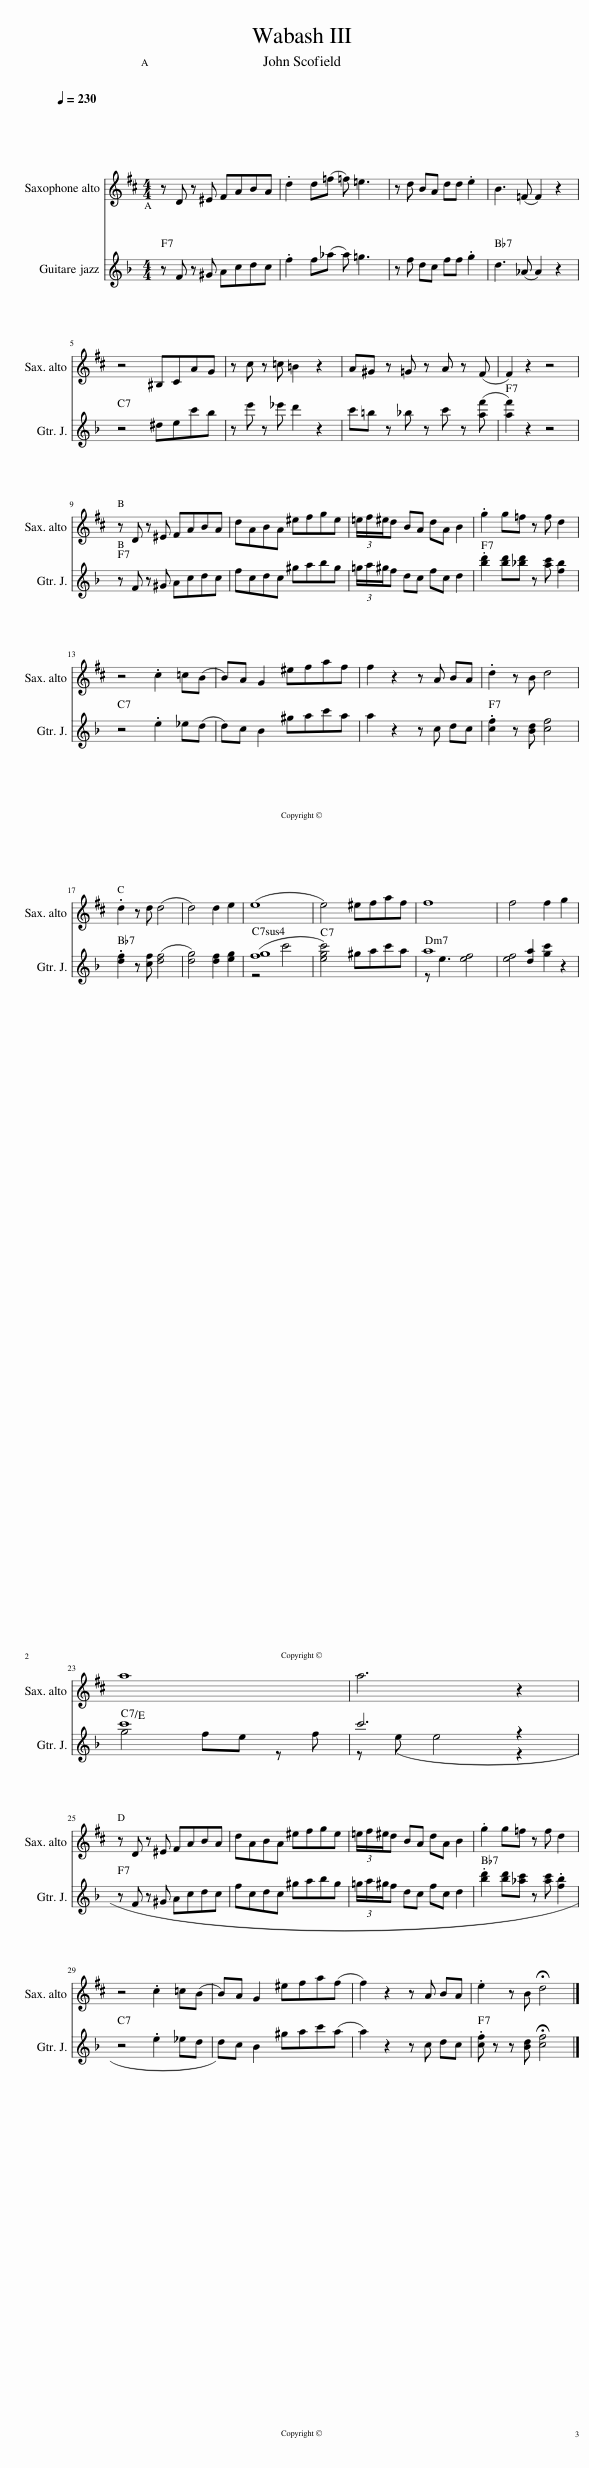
X:1
%%score 1 ( 2 3 )
L:1/8
Q:1/4=230
M:4/4
I:linebreak $
K:F
V:1 treble transpose=-9
V:2 treble transpose=-12
V:3 treble transpose="-12 "
V:1
[K:D] z D z ^E FABA | .d2 d(=f =f) =e3 | z d BA dd .e2 | B3 (=F F2) z2 |$ z4 ^B,CAG | %5
 z c z =c =B2 z2 | A^G z =G z A z (F | F2) z2 z4 |$ z D z ^E FABA | dABA ^efge | %10
 (3=e/f/^e/d BA dA B2 | .g2 g=f z f d2 |$ z4 .c2 =c(B | B)A G2 ^efaf | f2 z2 z A BA | %15
 .d2 z B d4 |$ .d2 z d (d4 | d4) d2 e2 | (e8 | e4) ^efaf | %20
 f8 | f4 f2 g2 |$ a8 | a6 z2 |$ z D z ^E FABA | %25
 dABA ^efge | (3=e/f/^e/d BA dA B2 | .g2 g=f z f d2 |$ z4 .c2 =c(B | B)A G2 ^efa(f | %30
 f2) z2 z A BA | .e2 z B !fermata!d4 |] %32
V:2
 z F z ^G Acdc | .f2 f(_a a) =g3 | z f dc ff .g2 | d3 (_A A2) z2 |$ z4 ^dec'b | %5
 z e' z _e' d'2 z2 | c'=b z _b z c' z ([af'] | [af']2) z2 z4 |$ z F z ^G Acdc | fcdc ^gabg | %10
 (3=g/a/^g/f dc fc d2 | .[bd']2 [bd'][_bd'] z [ac'] [fb]2 |$ z4 .e2 _e(d | d)c B2 ^gac'a | a2 z2 z c dc | %15
 .[cf]2 z [Bd] [cf]4 |$ .[df]2 z [cf] ([df]4 | [dg]4) [df]2 [eg]2 | ([fg]8 | [egc']4) ^gac'a | %20
 a8 | x2 [da]2 [gc']2 z2 |$ c'8 | c'6 z2 |$ z F z ^G Acdc | %25
 fcdc ^gabg | (3=g/a/^g/f dc fc d2 | .[bd']2 [bd'][_ac'] z [ac'] .[fb]2 |$ z4 .e2 _ed | dc B2 ^gac'(a | %30
 a2) z2 z c dc | .[cf] z z [Bd] !fermata![cf]4 |] %32
V:3
 x8 | x8 | x8 | x8 |$ x8 | %5
 x8 | x8 | x8 |$ x8 | x8 | %10
 x8 | x8 |$ x8 | x8 | x8 | %15
 x8 |$ x8 | x8 | z4 c'4 | x8 | %20
 z e3 [ef]4 | [ef]4 x4 |$ g4 fe z f | z e e4 z2 |$ x8 | %25
 x8 | x8 | x8 |$ x8 | x8 | %30
 x8 | x8 |] %32
